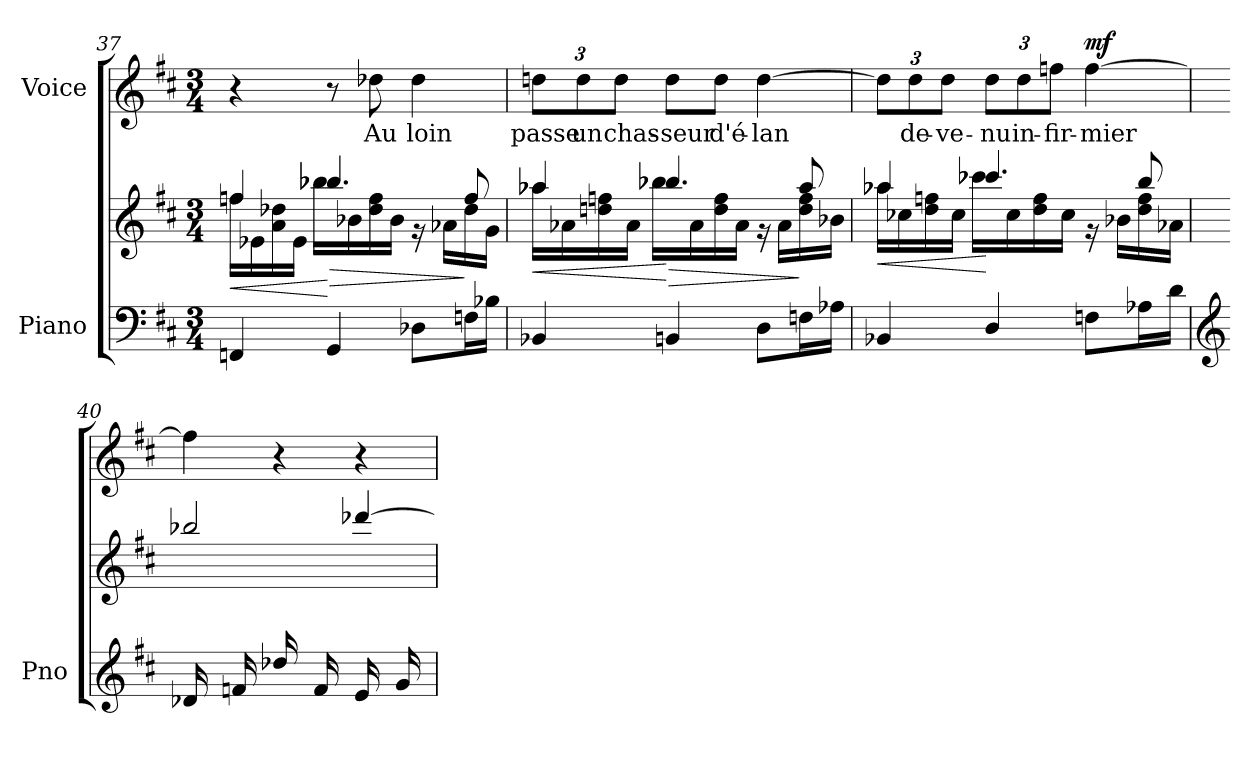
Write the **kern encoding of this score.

**kern	**kern	**dynam	**kern	**text	**dynam
*part2	*part2	*part2	*part1	*part1	*part1
*staff3	*staff2	*staff2/3	*staff1	*staff1	*staff1
*I"Piano	*	*	*I"Voice	*	*
*I'Pno	*	*	*	*	*
*clefF4	*clefG2	*	*clefG2	*	*
*k[f#c#]	*k[f#c#]	*	*k[f#c#]	*	*
*M3/4	*M3/4	*	*M3/4	*	*
=37	=37	=37	=37	=37	=37
!	!	!LO:HP:b	!	!	!
*	*^	*	*	*	*
4FFn/	4ffn/	16ff\LL	<	4r	.	.
.	.	16e-X\	.	.	.	.
.	.	16a\ 16dd-X\	.	.	.	.
.	.	16e-\JJ	.	.	.	.
!	!LO:N:head=solid	!LO:N:head=solid	!LO:HP:n=1:b	!	!	!
4GG/	4.bb-X/	16bb-\LL	[ >	8r	.	.
.	.	16b-X\	.	.	.	.
!	!	!	!	!	!LO:LY:b	!
.	.	16dd-\ 16ff\	.	8dd-X\	Au	.
.	.	16b-\JJ	.	.	.	.
!	!	!	!	!	!LO:LY:b	!
8D-X\L	.	16r	.	4dd-\	loin	.
.	.	16a-X\LL	.	.	.	.
16Fn\L	8ff/	16dd-\	]	.	.	.
16B-X\JJ	.	16g\JJ	.	.	.	.
!!LO:PB:g=z
=38	=38	=38	=38	=38	=38	=38
!	!	!	!LO:HP:b	!	!LO:LY:b	!
4BB-X/	4aa-X/	16aa-\LL	<	12ddn\L	passe	.
.	.	16a-X\	.	.	.	.
!	!	!	!	!	!LO:LY:b	!
.	.	.	.	12dd\	un	.
.	.	16ddn\ 16ffn\	.	.	.	.
!	!	!	!	!	!LO:LY:b	!
.	.	.	.	12dd\J	chas-	.
.	.	16a-\JJ	.	.	.	.
!	!LO:N:head=solid	!LO:N:head=solid	!LO:HP:n=1:b	!	!LO:LY:b	!
4BBn/	4.bb-X/	16bb-\LL	[ >	8dd\L	-seur	.
.	.	16a-\	.	.	.	.
!	!	!	!	!	!LO:LY:b	!
.	.	16dd\ 16ff\	.	8dd\J	d'é-	.
.	.	16a-\JJ	.	.	.	.
!	!	!	!	!	!LO:LY:b	!
8D\L	.	16r	.	[4dd\	-lan	.
.	.	16a-\LL	.	.	.	.
16Fn\L	8aa-/	16dd\ 16ff\	]	.	.	.
16A-X\JJ	.	16b-X\JJ	.	.	.	.
=39	=39	=39	=39	=39	=39	=39
!	!	!	!LO:HP:b	!	!	!
4BB-X/	4aa-X/	16aa-\LL	<	12ddn\L]	.	.
.	.	16cc-X\	.	.	.	.
!	!	!	!	!	!LO:LY:b	!
.	.	.	.	12dd\	de-	.
.	.	16dd\ 16ffn\	.	.	.	.
!	!	!	!	!	!LO:LY:b	!
.	.	.	.	12dd\J	-ve-	.
.	.	16cc-\JJ	.	.	.	.
!	!LO:N:head=solid	!LO:N:head=solid	!	!	!LO:LY:b	!
4D/	4.ccc-X/	16ccc-\LL	[	12dd\L	-nu	.
.	.	16cc-\	.	.	.	.
!	!	!	!	!	!LO:LY:b	!
.	.	.	.	12dd\	in-	.
.	.	16dd\ 16ff\	.	.	.	.
!	!	!	!	!	!LO:LY:b	!
.	.	.	.	12ffn\J	-fir-	.
.	.	16cc-\JJ	.	.	.	.
!	!	!	!	!	!LO:LY:b	!LO:DY:a
8Fn\L	.	16r	.	[4ff\	-mier	mf
.	.	16b-X\LL	.	.	.	.
16A-X\L	8bb/	16dd\ 16ff\	.	.	.	.
16d\JJ	.	16a-X\JJ	.	.	.	.
!!LO:LB:g=z
=40	=40	=40	=40	=40	=40	=40
*clefG2	*	*	*	*	*	*
16d-X/LL	2bb-X/	16ryy	.	4ffn\]	.	.
16ryy	.	16ffn\	.	.	.	.
16fn/	.	16ryy	.	.	.	.
16ryy	.	16b-X\JJ	.	.	.	.
16dd-X/LL	.	16ryy	.	4r	.	.
16ryy	.	16ff\	.	.	.	.
16f/	.	16ryy	.	.	.	.
16ryy	.	16b-\JJ	.	.	.	.
16e/LL	[4ddd-X/	16ryy	.	4r	.	.
16ryy	.	16gg\	.	.	.	.
16g/	.	16ryy	.	.	.	.
16ryy	.	16b-\JJ	.	.	.	.
*	*v	*v	*	*	*	*
=	=	=	=	=	=
*-	*-	*-	*-	*-	*-
